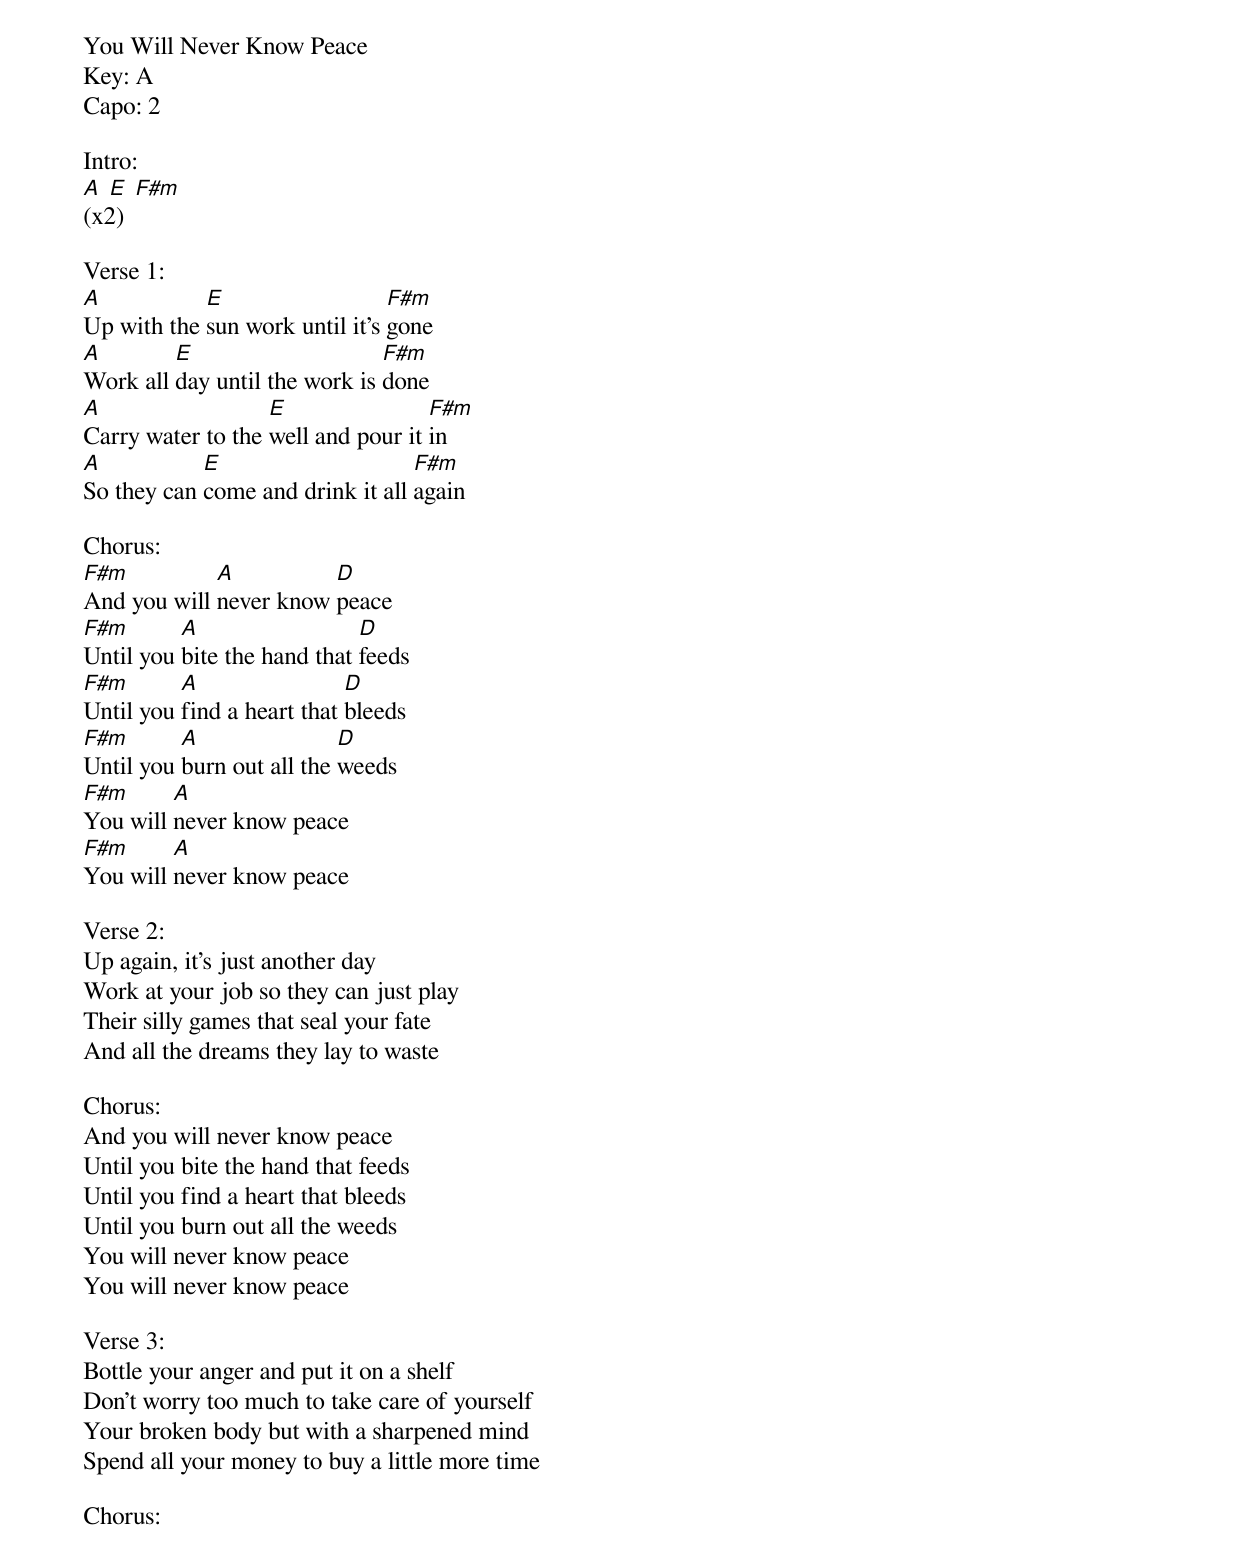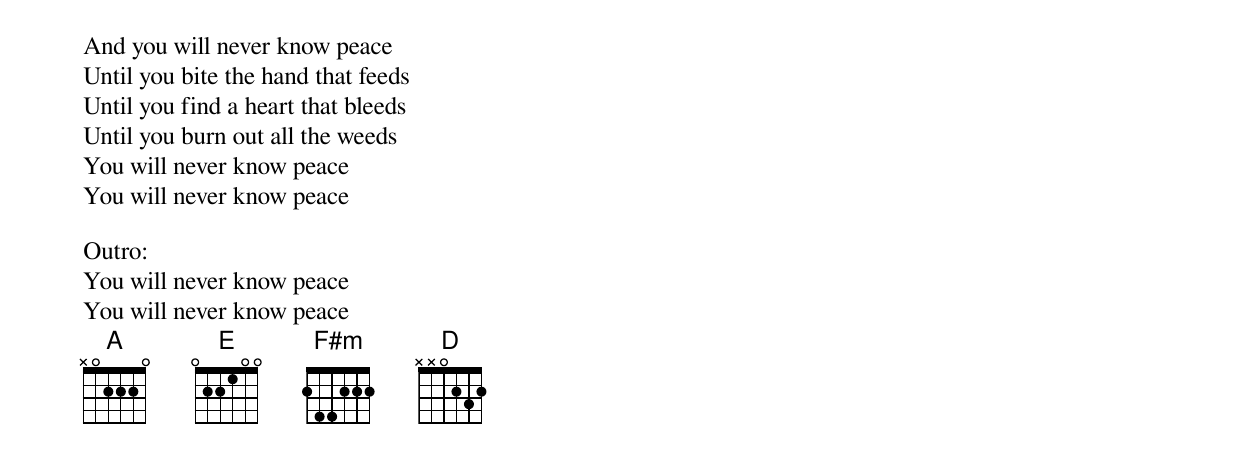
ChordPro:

You Will Never Know Peace
Key: A
Capo: 2

Intro:
[A] [E] [F#m]
(x2)

Verse 1:
[A]Up with the [E]sun work until it’s [F#m]gone
[A]Work all [E]day until the work is [F#m]done
[A]Carry water to the [E]well and pour it [F#m]in
[A]So they can [E]come and drink it all [F#m]again

Chorus:
[F#m]And you will [A]never know [D]peace
[F#m]Until you [A]bite the hand that [D]feeds
[F#m]Until you [A]find a heart that [D]bleeds
[F#m]Until you [A]burn out all the [D]weeds
[F#m]You will [A]never know peace
[F#m]You will [A]never know peace

Verse 2:
Up again, it’s just another day
Work at your job so they can just play
Their silly games that seal your fate
And all the dreams they lay to waste

Chorus:
And you will never know peace
Until you bite the hand that feeds
Until you find a heart that bleeds
Until you burn out all the weeds
You will never know peace
You will never know peace

Verse 3:
Bottle your anger and put it on a shelf
Don’t worry too much to take care of yourself
Your broken body but with a sharpened mind
Spend all your money to buy a little more time

Chorus:
And you will never know peace
Until you bite the hand that feeds
Until you find a heart that bleeds
Until you burn out all the weeds
You will never know peace
You will never know peace

Outro:
You will never know peace
You will never know peace
